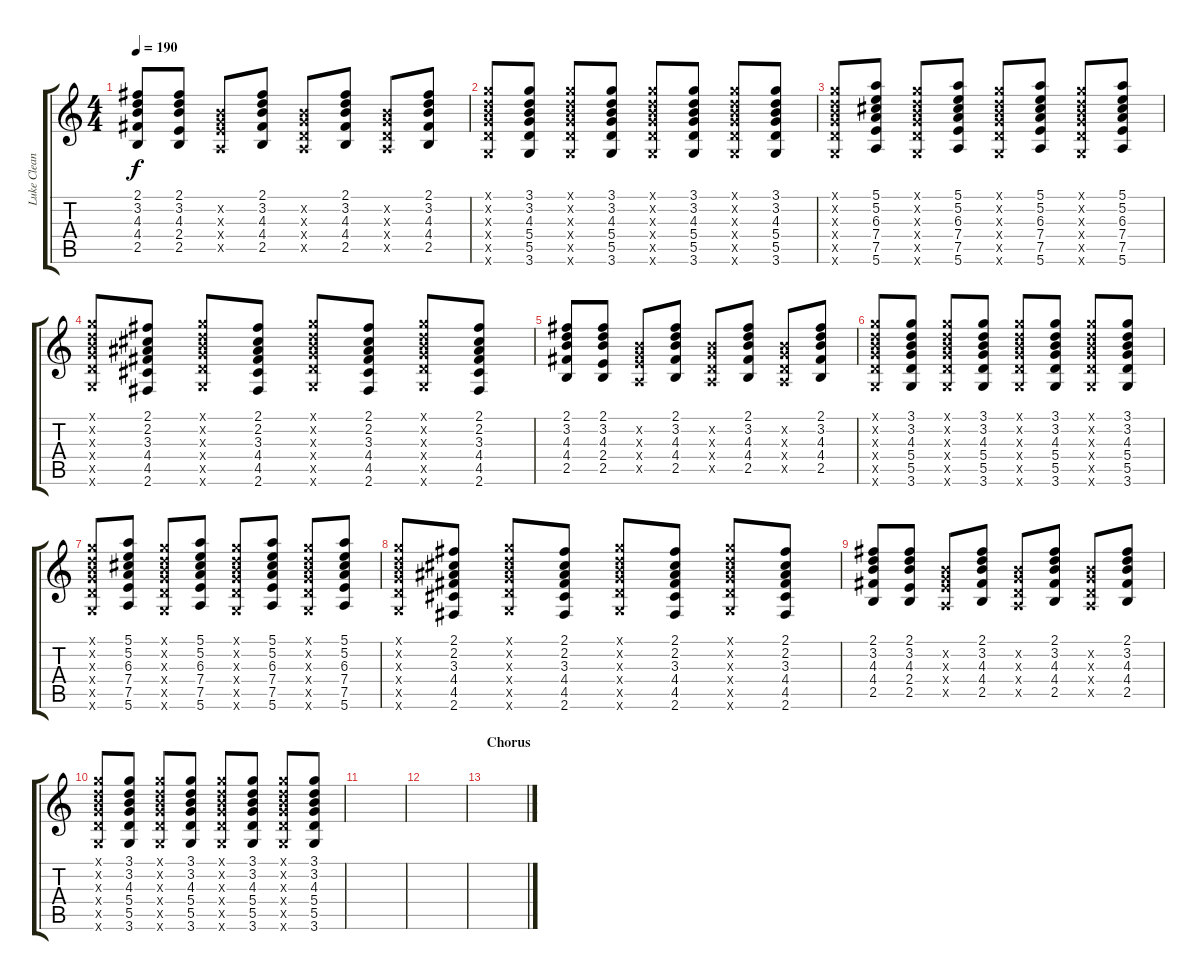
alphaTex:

\track ("Luke Clean" "Luke Clean") {instrument electricguitarclean}
\staff {score tabs}
\tuning (E4 B3 G3 D3 A2 E2) {hide}
\ts (4 4)
\tempo 190
\clef g2
\ks c
(2.1 3.2 4.3 4.4 2.5).8{dy f} (2.1 3.2 4.3 2.4 2.5).8 (0.2{x} 0.3{x} 2.4{x} 0.5{x}).8 (2.1 3.2 4.3 4.4 2.5).8 (0.2{x} 0.3{x} 0.4{x} 0.5{x}).8 (2.1 3.2 4.3 4.4 2.5).8 (0.2{x} 0.3{x} 0.4{x} 0.5{x}).8 (2.1 3.2 4.3 4.4 2.5).8 |
(3.1{x} 3.2{x} 4.3{x} 5.4{x} 5.5{x} 3.6{x}).8 (3.1 3.2 4.3 5.4 5.5 3.6).8 (3.1{x} 3.2{x} 4.3{x} 5.4{x} 5.5{x} 3.6{x}).8 (3.1 3.2 4.3 5.4 5.5 3.6).8 (3.1{x} 3.2{x} 4.3{x} 5.4{x} 5.5{x} 3.6{x}).8 (3.1 3.2 4.3 5.4 5.5 3.6).8 (3.1{x} 3.2{x} 4.3{x} 5.4{x} 5.5{x} 3.6{x}).8 (3.1 3.2 4.3 5.4 5.5 3.6).8 |
(3.1{x} 3.2{x} 4.3{x} 5.4{x} 5.5{x} 3.6{x}).8 (5.1 5.2 6.3 7.4 7.5 5.6).8 (3.1{x} 3.2{x} 4.3{x} 5.4{x} 5.5{x} 3.6{x}).8 (5.1 5.2 6.3 7.4 7.5 5.6).8 (3.1{x} 3.2{x} 4.3{x} 5.4{x} 5.5{x} 3.6{x}).8 (5.1 5.2 6.3 7.4 7.5 5.6).8 (3.1{x} 3.2{x} 4.3{x} 5.4{x} 5.5{x} 3.6{x}).8 (5.1 5.2 6.3 7.4 7.5 5.6).8 |
(3.1{x} 3.2{x} 4.3{x} 5.4{x} 5.5{x} 3.6{x}).8 (2.1 2.2 3.3 4.4 4.5 2.6).8 (3.1{x} 3.2{x} 4.3{x} 5.4{x} 5.5{x} 3.6{x}).8 (2.1 2.2 3.3 4.4 4.5 2.6).8 (3.1{x} 3.2{x} 4.3{x} 5.4{x} 5.5{x} 3.6{x}).8 (2.1 2.2 3.3 4.4 4.5 2.6).8 (3.1{x} 3.2{x} 4.3{x} 5.4{x} 5.5{x} 3.6{x}).8 (2.1 2.2 3.3 4.4 4.5 2.6).8 |
(2.1 3.2 4.3 4.4 2.5).8 (2.1 3.2 4.3 2.4 2.5).8 (0.2{x} 0.3{x} 2.4{x} 0.5{x}).8 (2.1 3.2 4.3 4.4 2.5).8 (0.2{x} 0.3{x} 0.4{x} 0.5{x}).8 (2.1 3.2 4.3 4.4 2.5).8 (0.2{x} 0.3{x} 0.4{x} 0.5{x}).8 (2.1 3.2 4.3 4.4 2.5).8 |
(3.1{x} 3.2{x} 4.3{x} 5.4{x} 5.5{x} 3.6{x}).8 (3.1 3.2 4.3 5.4 5.5 3.6).8 (3.1{x} 3.2{x} 4.3{x} 5.4{x} 5.5{x} 3.6{x}).8 (3.1 3.2 4.3 5.4 5.5 3.6).8 (3.1{x} 3.2{x} 4.3{x} 5.4{x} 5.5{x} 3.6{x}).8 (3.1 3.2 4.3 5.4 5.5 3.6).8 (3.1{x} 3.2{x} 4.3{x} 5.4{x} 5.5{x} 3.6{x}).8 (3.1 3.2 4.3 5.4 5.5 3.6).8 |
(3.1{x} 3.2{x} 4.3{x} 5.4{x} 5.5{x} 3.6{x}).8 (5.1 5.2 6.3 7.4 7.5 5.6).8 (3.1{x} 3.2{x} 4.3{x} 5.4{x} 5.5{x} 3.6{x}).8 (5.1 5.2 6.3 7.4 7.5 5.6).8 (3.1{x} 3.2{x} 4.3{x} 5.4{x} 5.5{x} 3.6{x}).8 (5.1 5.2 6.3 7.4 7.5 5.6).8 (3.1{x} 3.2{x} 4.3{x} 5.4{x} 5.5{x} 3.6{x}).8 (5.1 5.2 6.3 7.4 7.5 5.6).8 |
(3.1{x} 3.2{x} 4.3{x} 5.4{x} 5.5{x} 3.6{x}).8 (2.1 2.2 3.3 4.4 4.5 2.6).8 (3.1{x} 3.2{x} 4.3{x} 5.4{x} 5.5{x} 3.6{x}).8 (2.1 2.2 3.3 4.4 4.5 2.6).8 (3.1{x} 3.2{x} 4.3{x} 5.4{x} 5.5{x} 3.6{x}).8 (2.1 2.2 3.3 4.4 4.5 2.6).8 (3.1{x} 3.2{x} 4.3{x} 5.4{x} 5.5{x} 3.6{x}).8 (2.1 2.2 3.3 4.4 4.5 2.6).8 |
(2.1 3.2 4.3 4.4 2.5).8 (2.1 3.2 4.3 2.4 2.5).8 (0.2{x} 0.3{x} 2.4{x} 0.5{x}).8 (2.1 3.2 4.3 4.4 2.5).8 (0.2{x} 0.3{x} 0.4{x} 0.5{x}).8 (2.1 3.2 4.3 4.4 2.5).8 (0.2{x} 0.3{x} 0.4{x} 0.5{x}).8 (2.1 3.2 4.3 4.4 2.5).8 |
(3.1{x} 3.2{x} 4.3{x} 5.4{x} 5.5{x} 3.6{x}).8 (3.1 3.2 4.3 5.4 5.5 3.6).8 (3.1{x} 3.2{x} 4.3{x} 5.4{x} 5.5{x} 3.6{x}).8 (3.1 3.2 4.3 5.4 5.5 3.6).8 (3.1{x} 3.2{x} 4.3{x} 5.4{x} 5.5{x} 3.6{x}).8 (3.1 3.2 4.3 5.4 5.5 3.6).8 (3.1{x} 3.2{x} 4.3{x} 5.4{x} 5.5{x} 3.6{x}).8 (3.1 3.2 4.3 5.4 5.5 3.6).8 |
|
|
\section ("" "Chorus")
